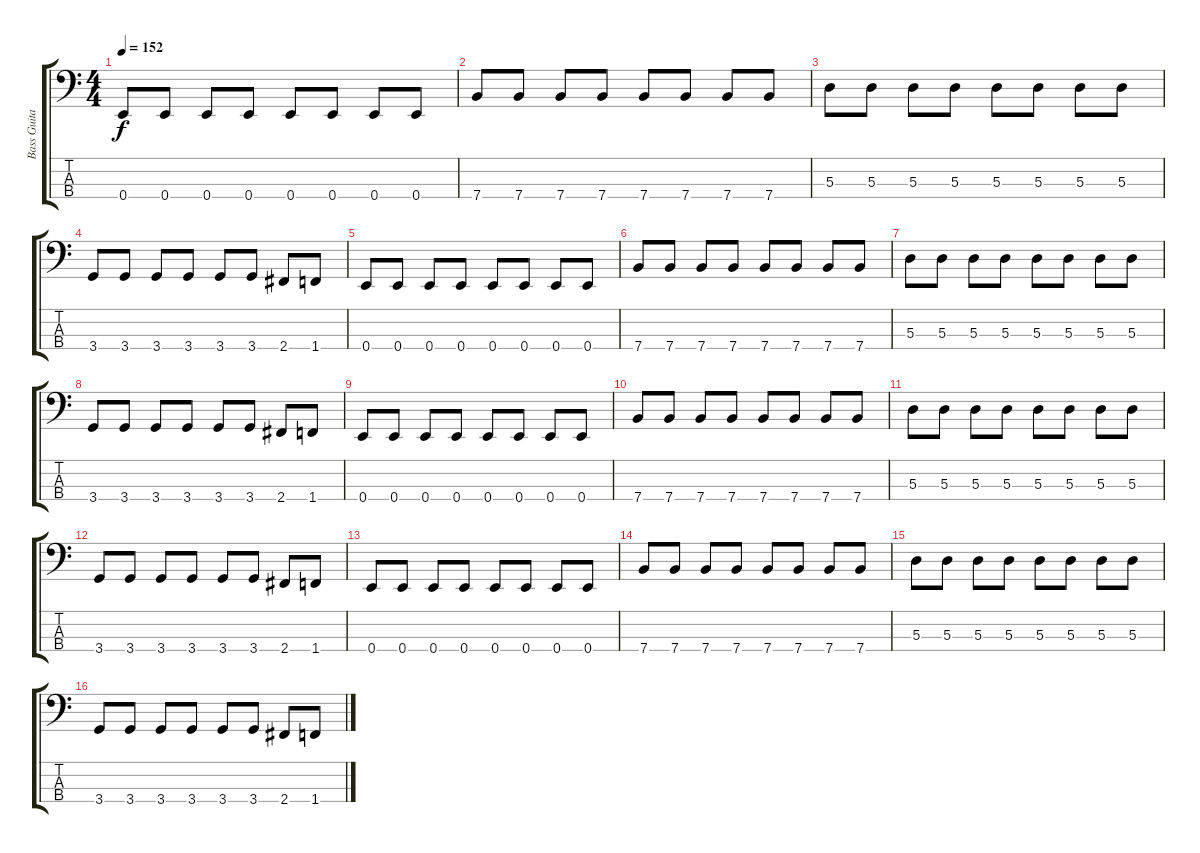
\track ("Bass Guitar" "Bass Guita") {instrument electricbasspick}
\staff {score tabs}
\tuning (G2 D2 A1 E1) {hide}
\ts (4 4)
\tempo 152
\clef f4
\ks c
0.4.8{dy f} 0.4.8 0.4.8 0.4.8 0.4.8 0.4.8 0.4.8 0.4.8 |
7.4.8 7.4.8 7.4.8 7.4.8 7.4.8 7.4.8 7.4.8 7.4.8 |
5.3.8 5.3.8 5.3.8 5.3.8 5.3.8 5.3.8 5.3.8 5.3.8 |
3.4.8 3.4.8 3.4.8 3.4.8 3.4.8 3.4.8 2.4.8 1.4.8 |
0.4.8 0.4.8 0.4.8 0.4.8 0.4.8 0.4.8 0.4.8 0.4.8 |
7.4.8 7.4.8 7.4.8 7.4.8 7.4.8 7.4.8 7.4.8 7.4.8 |
5.3.8 5.3.8 5.3.8 5.3.8 5.3.8 5.3.8 5.3.8 5.3.8 |
3.4.8 3.4.8 3.4.8 3.4.8 3.4.8 3.4.8 2.4.8 1.4.8 |
0.4.8 0.4.8 0.4.8 0.4.8 0.4.8 0.4.8 0.4.8 0.4.8 |
7.4.8 7.4.8 7.4.8 7.4.8 7.4.8 7.4.8 7.4.8 7.4.8 |
5.3.8 5.3.8 5.3.8 5.3.8 5.3.8 5.3.8 5.3.8 5.3.8 |
3.4.8 3.4.8 3.4.8 3.4.8 3.4.8 3.4.8 2.4.8 1.4.8 |
0.4.8 0.4.8 0.4.8 0.4.8 0.4.8 0.4.8 0.4.8 0.4.8 |
7.4.8 7.4.8 7.4.8 7.4.8 7.4.8 7.4.8 7.4.8 7.4.8 |
5.3.8 5.3.8 5.3.8 5.3.8 5.3.8 5.3.8 5.3.8 5.3.8 |
3.4.8 3.4.8 3.4.8 3.4.8 3.4.8 3.4.8 2.4.8 1.4.8
